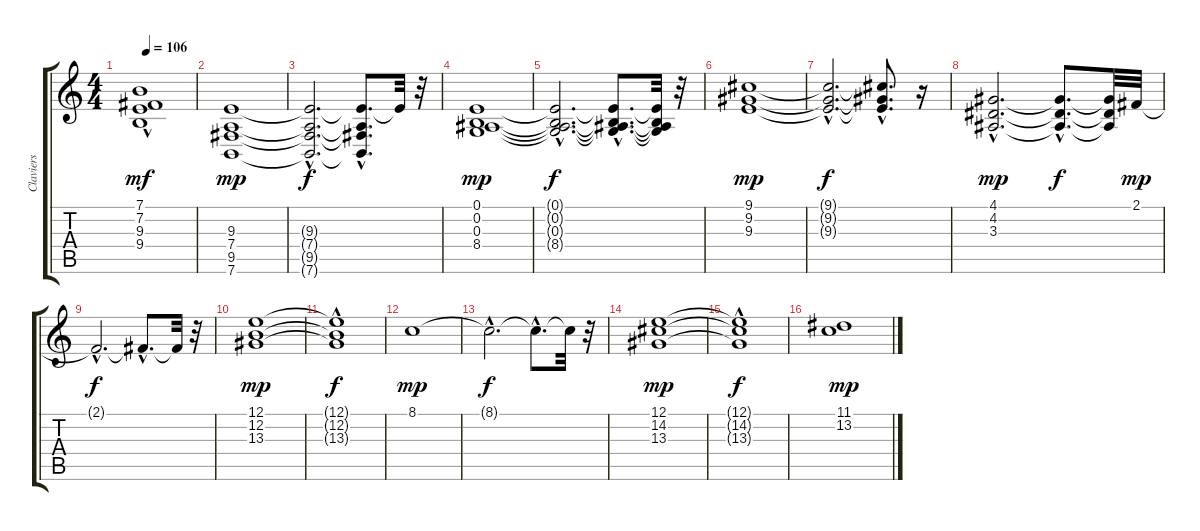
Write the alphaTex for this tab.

\track ("Claviers" "Claviers") {instrument synthstrings2}
\staff {score tabs}
\tuning (E4 B3 G3 D3 A2 E2) {hide}
\ts (4 4)
\tempo 106
\clef g2
\ks c
(7.1 7.2{hac} 9.3{hac} 9.4{hac}).1{dy mf} |
(9.3 7.4 9.5 7.6).1{dy mp} |
(9.3{hac t} 7.4{hac t} 9.5{hac t} 7.6{hac t}).2{d dy f} (9.3{hac t} 7.4{hac t} 9.5{hac t} 7.6{hac t}).8{d} 9.3{t}.32 r.32 |
(0.1 0.2 0.3 8.4).1{dy mp} |
(0.1{hac t} 0.2{hac t} 0.3{hac t} 8.4{hac t}).2{d dy f} (0.1{hac t} 0.2{hac t} 0.3{hac t} 8.4{hac t}).8{d} (0.1{t} 0.2{t} 0.3{t} 8.4{t}).32 r.32 |
(9.1 9.2 9.3).1{dy mp} |
(9.1{hac t} 9.2{hac t} 9.3{hac t}).2{d dy f} (9.1{hac t} 9.2{hac t} 9.3{t}).8{d} r.16 |
(4.1{hac} 4.2{hac} 3.3{hac}).2{d dy mp} (4.1{hac t} 4.2{hac t} 3.3{hac t}).8{d dy f} (4.1{t} 4.2{t} 3.3{t}).32 2.1.32{dy mp} |
2.1{hac t}.2{d dy f} 2.1{hac t}.8{d} 2.1{t}.32 r.32 |
(12.1 12.2 13.3).1{dy mp} |
(12.1{t} 12.2{hac t} 13.3{t}).1{dy f} |
8.1.1{dy mp} |
8.1{hac t}.2{d dy f} 8.1{hac t}.8{d} 8.1{t}.32 r.32 |
(12.1 14.2 13.3).1{dy mp} |
(12.1{hac t} 14.2{hac t} 13.3{t}).1{dy f} |
(11.1 13.2).1{dy mp}
